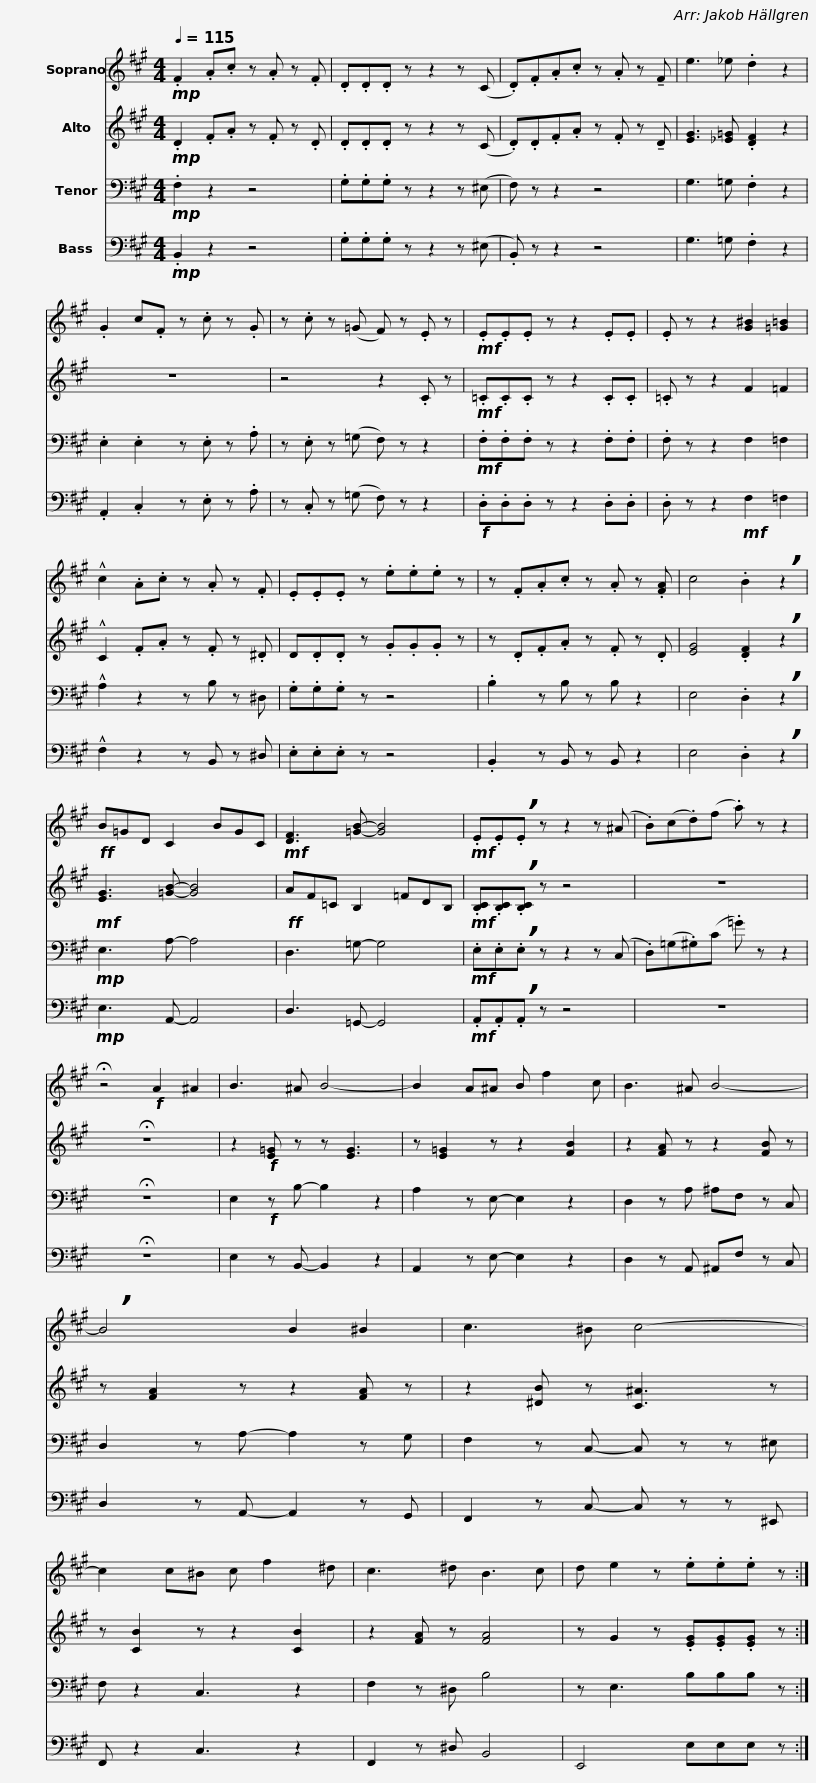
X:1
%%score 1 2 3 4
L:1/8
Q:1/4=115
M:4/4
I:linebreak $
K:A
V:1 treble
V:2 treble
V:3 bass
V:4 bass
V:1
!mp! .F2 .A.c z .A z .F | .D.D.D z z2 z (C | .D).F.A.c z .A z !tenuto!F | e3 _e .d2 z2 | .G2 c.F z .c z .G |$ %5
 z .c z (=G F) z .E z |!mf! .E.E.E z z2 .E.E | .E z z2 [G^B]2 [=G=B]2 | !^!c2 .A.c z .A z .F | .E.E.E z .e.e.e z |$ %10
 z .F.A.c z .A z .[FA] | c4 .B2 !breath!z2 |$!ff! B=GD C2 BGC |!mf! [DF]3 [=GB]- [GB]4 |!mf! .E.E!breath!.E z z2 z (^A | %15
 .B)(c.d)(f .a) z z2 |$ !fermata!z4!f! A2 ^A2 | B3 ^A B4- | B2 A^A B f2 c | B3 ^A B4- |$ %20
 !breath!B4 B2 ^B2 | c3 ^B c4- | c2 c^B c f2 ^d |$ c3 ^d B3 c | d e2 z .e.e.e z :| %25
V:2
!mp! .D2 .F.A z .F z .D | .D.D.D z z2 z (C | .D).D.F.A z .F z !tenuto!D | [EG]3 [_E=G] .[DF]2 z2 | z8 |$ %5
 z4 z2 .C z |!mf! .=C.C.C z z2 .C.C | .=C z z2 F2 =F2 | !^!C2 .F.A z .F z .^D | D.D.D z .G.G.G z |$ %10
 z .D.F.A z .F z .D | [EG]4 .[DF]2 !breath!z2 |$!mf! [EG]3 [=GB]- [GB]4 |!ff! AF=C B,2 =FDB, |!mf! .[B,C].[B,C]!breath!.[B,C] z z4 | %15
 z8 |$ !fermata!z8 | z2!f! [E=G] z z [EG]3 | z [E=G]2 z z2 [FB]2 | z2 [FA] z z2 [FB] z |$ %20
 z [FA]2 z z2 [FA] z | z2 [^DB] z [C^A]3 z | z [CB]2 z z2 [CB]2 |$ z2 [FA] z [FA]4 | z G2 z .[EG].[EG].[EG] z :| %25
V:3
!mp! .F,2 z2 z4 | .G,.G,.G, z z2 z (^E, | F,) z z2 z4 | G,3 =G, .F,2 z2 | .E,2 .E,2 z .E, z .A, |$ %5
 z .E, z (=G, F,) z z2 |!mf! .F,.F,.F, z z2 .F,.F, | .F, z z2 F,2 =F,2 | !^!A,2 z2 z B, z ^D, | .G,.G,.G, z z4 |$ %10
 .B,2 z B, z B, z2 | E,4 .D,2 !breath!z2 |$!mp! E,3 A,- A,4 | D,3 =G,- G,4 |!mf! .E,.E,!breath!.E, z z2 z (C, | %15
 .D,)(=G,.^G,)(C .=G) z z2 |$ !fermata!z8 | E,2!f! z B,- B,2 z2 | A,2 z E,- E,2 z2 | D,2 z A, ^A,F, z C, |$ %20
 D,2 z A,- A,2 z G, | F,2 z C,- C, z z ^E, | F, z2 C,3 z2 |$ F,2 z ^D, B,4 | z E,3 B,B,B, z :| %25
V:4
!mp! .B,,2 z2 z4 | .G,.G,.G, z z2 z (^E, | .B,,) z z2 z4 | G,3 =G, .F,2 z2 | .A,,2 .C,2 z .E, z .A, |$ %5
 z .C, z (=G, F,) z z2 |!f! .D,.D,.D, z z2 .D,.D, | .D, z z2!mf! F,2 =F,2 | !^!F,2 z2 z B,, z ^D, | .E,.E,.E, z z4 |$ %10
 .B,,2 z B,, z B,, z2 | E,4 .D,2 !breath!z2 |$!mp! E,3 A,,- A,,4 | D,3 =G,,- G,,4 |!mf! .A,,.A,,!breath!.A,, z z4 | %15
 z8 |$ !fermata!z8 | E,2 z B,,- B,,2 z2 | A,,2 z E,- E,2 z2 | D,2 z A,, ^A,,F, z C, |$ %20
 D,2 z A,,- A,,2 z G,, | F,,2 z C,- C, z z ^E,, | F,, z2 C,3 z2 |$ F,,2 z ^D, B,,4 | E,,4 E,E,E, z :| %25
